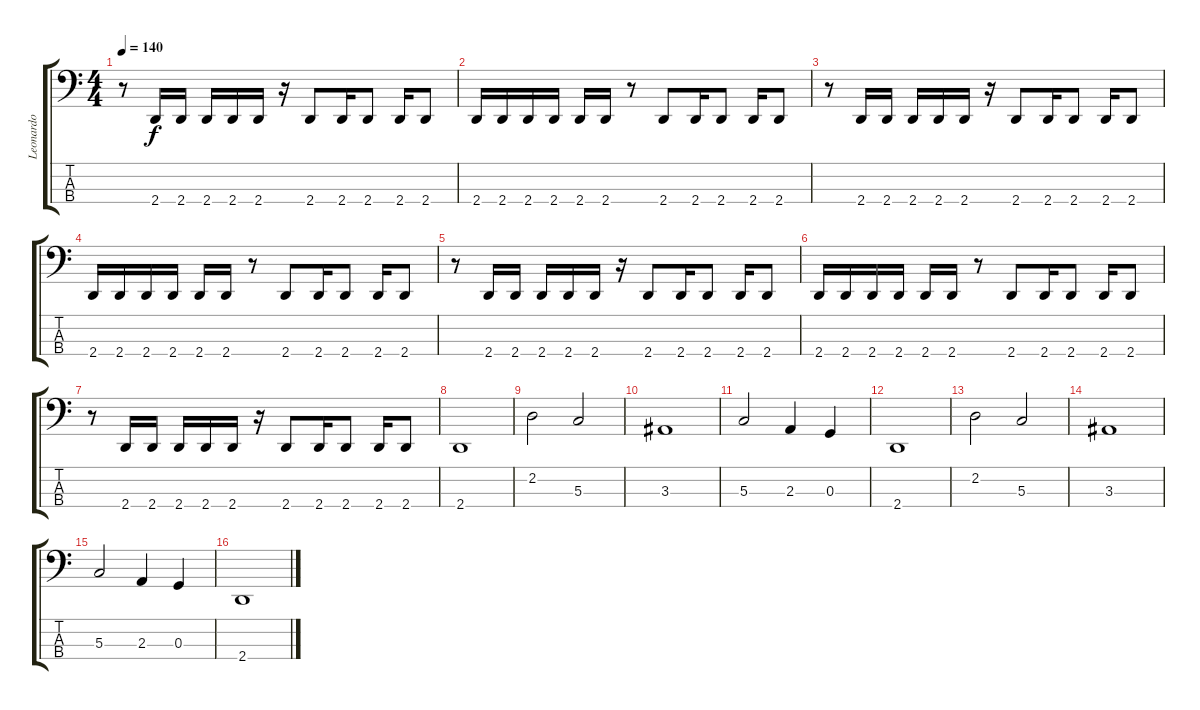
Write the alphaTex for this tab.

\track ("Leonardo" "Leonardo") {instrument electricbasspick}
\staff {score tabs}
\tuning (F2 C2 G1 C1) {hide}
\ts (4 4)
\tempo 140
\clef f4
\ks c
r.8{dy f} 2.4.16 2.4.16 2.4.16 2.4.16 2.4.16 r.16 2.4.8 2.4.16 2.4.8 2.4.16 2.4.8 |
2.4.16 2.4.16 2.4.16 2.4.16 2.4.16 2.4.16 r.8 2.4.8 2.4.16 2.4.8 2.4.16 2.4.8 |
r.8 2.4.16 2.4.16 2.4.16 2.4.16 2.4.16 r.16 2.4.8 2.4.16 2.4.8 2.4.16 2.4.8 |
2.4.16 2.4.16 2.4.16 2.4.16 2.4.16 2.4.16 r.8 2.4.8 2.4.16 2.4.8 2.4.16 2.4.8 |
r.8 2.4.16 2.4.16 2.4.16 2.4.16 2.4.16 r.16 2.4.8 2.4.16 2.4.8 2.4.16 2.4.8 |
2.4.16 2.4.16 2.4.16 2.4.16 2.4.16 2.4.16 r.8 2.4.8 2.4.16 2.4.8 2.4.16 2.4.8 |
r.8 2.4.16 2.4.16 2.4.16 2.4.16 2.4.16 r.16 2.4.8 2.4.16 2.4.8 2.4.16 2.4.8 |
2.4.1 |
2.2.2 5.3.2 |
3.3.1 |
5.3.2 2.3.4 0.3.4 |
2.4.1 |
2.2.2 5.3.2 |
3.3.1 |
5.3.2 2.3.4 0.3.4 |
2.4.1
